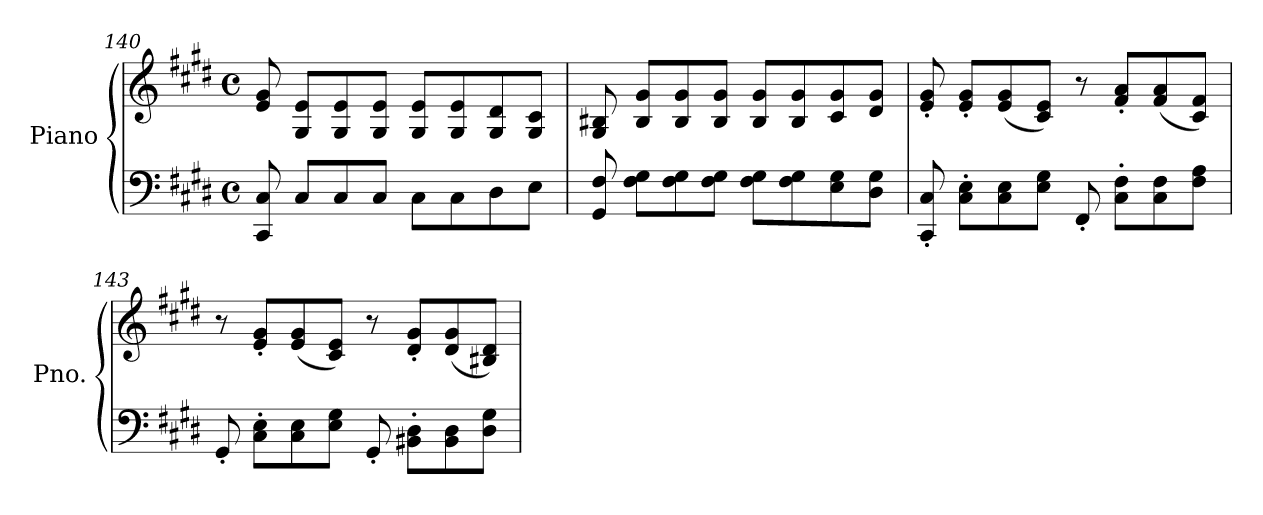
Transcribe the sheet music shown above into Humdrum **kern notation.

**kern	**kern
*part1	*part1
*staff2	*staff1
*I"Piano	*
*I'Pno.	*
*clefF4	*clefG2
*k[f#c#g#d#]	*k[f#c#g#d#]
*M4/4	*M4/4
*met(c)	*met(c)
=140	=140
8CC#/ 8C#/	8e/ 8g#/
8C#/L	8G#/ 8e/L
8C#/	8G#/ 8e/
8C#/J	8G#/ 8e/J
8C#\L	8G#/ 8e/L
8C#\	8G#/ 8e/
8D#\	8G#/ 8d#/
8E\J	8G#/ 8c#/J
=141	=141
8GG#/ 8F#/	8G#/ 8B#X/
8F#\ 8G#\L	8B#/ 8g#/L
8F#\ 8G#\	8B#/ 8g#/
8F#\ 8G#\J	8B#/ 8g#/J
8F#\ 8G#\L	8B#/ 8g#/L
8F#\ 8G#\	8B#/ 8g#/
8E\ 8G#\	8c#/ 8g#/
8D#\ 8G#\J	8d#/ 8g#/J
=142	=142
8CC#/' 8C#/'	8e/' 8g#/'
8C#\' 8E\'L	8e/' 8g#/'L
8C#\ 8E\	(<8e/ 8g#/
8E\ 8G#\J	8c#/ 8e/J)
8FF#'/	8r
8C#\' 8F#\'L	8f#/' 8a/'L
8C#\ 8F#\	(<8f#/ 8a/
8F#\ 8A\J	8c#/ 8f#/J)
!!LO:LB:g=z
=143	=143
8GG#'/	8r
8C#\' 8E\'L	8e/' 8g#/'L
8C#\ 8E\	(<8e/ 8g#/
8E\ 8G#\J	8c#/ 8e/J)
8GG#'/	8r
8BB#X\' 8D#\'L	8d#/' 8g#/'L
8BB#\ 8D#\	(<8d#/ 8g#/
8D#\ 8G#\J	8B#X/ 8d#/J)
=	=
*-	*-
